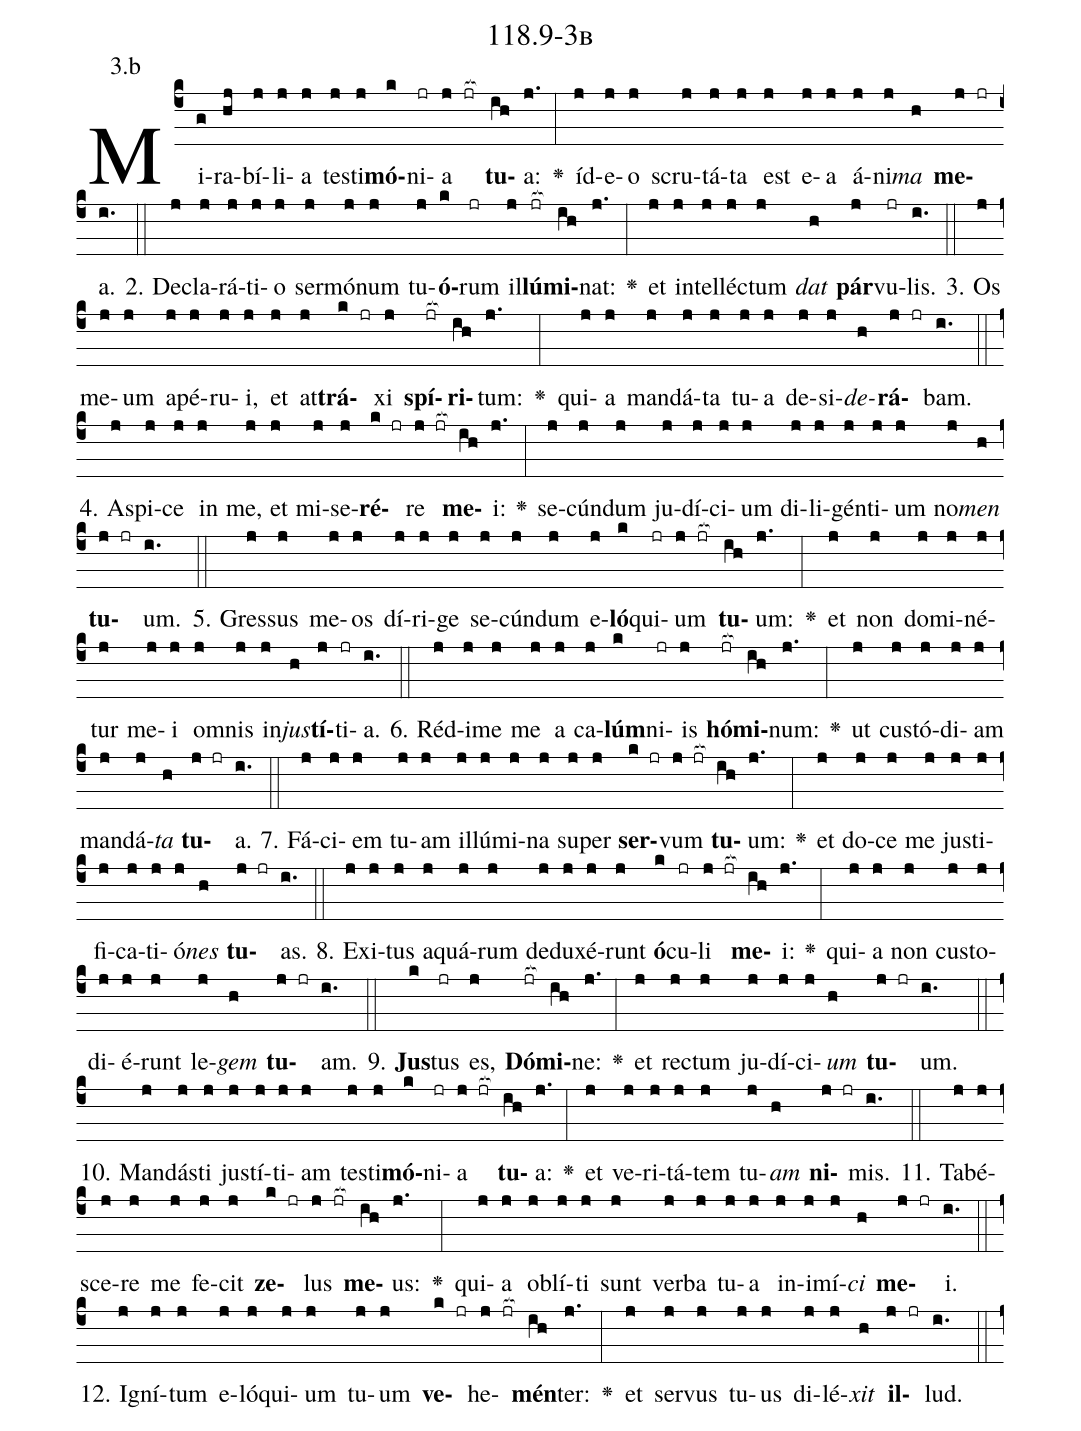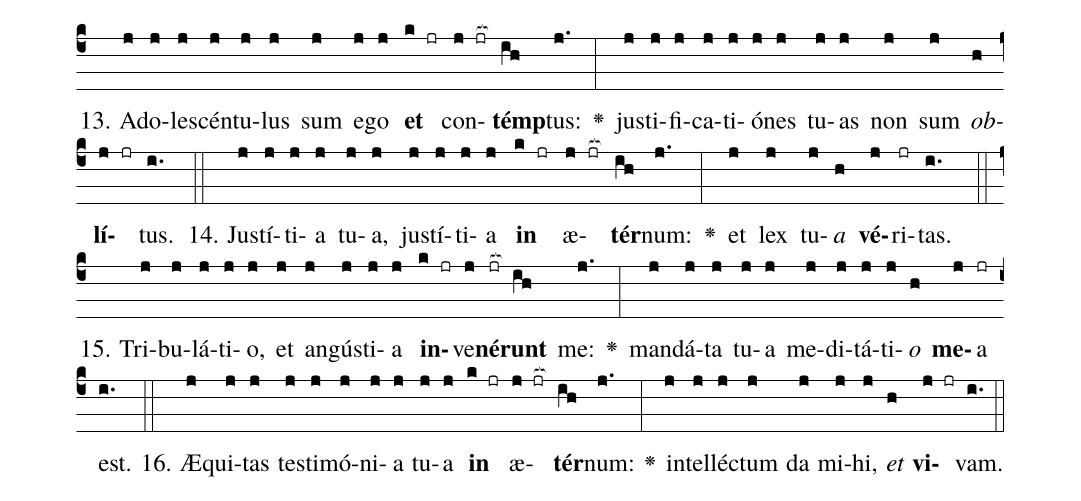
name: 118.9-3b;
annotation: 3.b;
%%
(c4)Mi(g)ra(hj)bí(j)li(j)a(j) tes(j)ti(j)<b>mó</b>(k)ni(jr)a(j jr[ocb:1{]) <b>tu</b>(ih[ocb:0}])a:(j.) <v>\greheightstar</v>(:) íd(j)e(j)o(j) scru(j)tá(j)ta(j) est(j) e(j)a(j) á(j)ni(j)<i>ma</i>(h) <b>me</b>(j jr)a.(i.) (::)
2. De(j)cla(j)rá(j)ti(j)o(j) ser(j)mó(j)num(j) tu(j)<b>ó</b>(k)rum(jr) il(j)<b>lú</b>(jr[ocb:1{])<b>mi</b>(ih[ocb:0}])nat:(j.) <v>\greheightstar</v>(:) et(j) in(j)tel(j)léc(j)tum(j) <i>dat</i>(h) <b>pár</b>(j)vu(jr)lis.(i.) (::)
3. Os(j) me(j)um(j) a(j)pé(j)ru(j)i,(j) et(j) at(j)<b>trá</b>(k jr)xi(j) <b>spí</b>(jr[ocb:1{])<b>ri</b>(ih[ocb:0}])tum:(j.) <v>\greheightstar</v>(:) qui(j)a(j) man(j)dá(j)ta(j) tu(j)a(j) de(j)si(j)<i>de</i>(h)<b>rá</b>(j jr)bam.(i.) (::)
4. A(j)spi(j)ce(j) in(j) me,(j) et(j) mi(j)se(j)<b>ré</b>(k jr)re(j jr[ocb:1{]) <b>me</b>(ih[ocb:0}])i:(j.) <v>\greheightstar</v>(:) se(j)cún(j)dum(j) ju(j)dí(j)ci(j)um(j) di(j)li(j)gén(j)ti(j)um(j) no(j)<i>men</i>(h) <b>tu</b>(j jr)um.(i.) (::)
5. Gres(j)sus(j) me(j)os(j) dí(j)ri(j)ge(j) se(j)cún(j)dum(j) e(j)<b>ló</b>(k)qui(jr)um(j jr[ocb:1{]) <b>tu</b>(ih[ocb:0}])um:(j.) <v>\greheightstar</v>(:) et(j) non(j) do(j)mi(j)né(j)tur(j) me(j)i(j) om(j)nis(j) in(j)<i>jus</i>(h)<b>tí</b>(j)ti(jr)a.(i.) (::)
6. Réd(j)i(j)me(j) me(j) a(j) ca(j)<b>lúm</b>(k)ni(jr)is(j) <b>hó</b>(jr[ocb:1{])<b>mi</b>(ih[ocb:0}])num:(j.) <v>\greheightstar</v>(:) ut(j) cus(j)tó(j)di(j)am(j) man(j)dá(j)<i>ta</i>(h) <b>tu</b>(j jr)a.(i.) (::)
7. Fá(j)ci(j)em(j) tu(j)am(j) il(j)lú(j)mi(j)na(j) su(j)per(j) <b>ser</b>(k jr)vum(j jr[ocb:1{]) <b>tu</b>(ih[ocb:0}])um:(j.) <v>\greheightstar</v>(:) et(j) do(j)ce(j) me(j) jus(j)ti(j)fi(j)ca(j)ti(j)ó(j)<i>nes</i>(h) <b>tu</b>(j jr)as.(i.) (::)
8. Ex(j)i(j)tus(j) a(j)quá(j)rum(j) de(j)du(j)xé(j)runt(j) <b>ó</b>(k)cu(jr)li(j jr[ocb:1{]) <b>me</b>(ih[ocb:0}])i:(j.) <v>\greheightstar</v>(:) qui(j)a(j) non(j) cus(j)to(j)di(j)é(j)runt(j) le(j)<i>gem</i>(h) <b>tu</b>(j jr)am.(i.) (::)
9. <b>Jus</b>(k)tus(jr) es,(j) <b>Dó</b>(jr[ocb:1{])<b>mi</b>(ih[ocb:0}])ne:(j.) <v>\greheightstar</v>(:) et(j) rec(j)tum(j) ju(j)dí(j)ci(j)<i>um</i>(h) <b>tu</b>(j jr)um.(i.) (::)
10. Man(j)dás(j)ti(j) jus(j)tí(j)ti(j)am(j) tes(j)ti(j)<b>mó</b>(k)ni(jr)a(j jr[ocb:1{]) <b>tu</b>(ih[ocb:0}])a:(j.) <v>\greheightstar</v>(:) et(j) ve(j)ri(j)tá(j)tem(j) tu(j)<i>am</i>(h) <b>ni</b>(j jr)mis.(i.) (::)
11. Ta(j)bé(j)sce(j)re(j) me(j) fe(j)cit(j) <b>ze</b>(k jr)lus(j jr[ocb:1{]) <b>me</b>(ih[ocb:0}])us:(j.) <v>\greheightstar</v>(:) qui(j)a(j) ob(j)lí(j)ti(j) sunt(j) ver(j)ba(j) tu(j)a(j) in(j)i(j)mí(j)<i>ci</i>(h) <b>me</b>(j jr)i.(i.) (::)
12. I(j)gní(j)tum(j) e(j)ló(j)qui(j)um(j) tu(j)um(j) <b>ve</b>(k jr)he(j jr[ocb:1{])<b>mén</b>(ih[ocb:0}])ter:(j.) <v>\greheightstar</v>(:) et(j) ser(j)vus(j) tu(j)us(j) di(j)lé(j)<i>xit</i>(h) <b>il</b>(j jr)lud.(i.) (::)
13. Ad(j)o(j)le(j)scén(j)tu(j)lus(j) sum(j) e(j)go(j) <b>et</b>(k jr) con(j jr[ocb:1{])<b>témp</b>(ih[ocb:0}])tus:(j.) <v>\greheightstar</v>(:) jus(j)ti(j)fi(j)ca(j)ti(j)ó(j)nes(j) tu(j)as(j) non(j) sum(j) <i>ob</i>(h)<b>lí</b>(j jr)tus.(i.) (::)
14. Jus(j)tí(j)ti(j)a(j) tu(j)a,(j) jus(j)tí(j)ti(j)a(j) <b>in</b>(k jr) æ(j jr[ocb:1{])<b>tér</b>(ih[ocb:0}])num:(j.) <v>\greheightstar</v>(:) et(j) lex(j) tu(j)<i>a</i>(h) <b>vé</b>(j)ri(jr)tas.(i.) (::)
15. Tri(j)bu(j)lá(j)ti(j)o,(j) et(j) an(j)gús(j)ti(j)a(j) <b>in</b>(k jr)ve(j)<b>né</b>(jr[ocb:1{])<b>runt</b>(ih[ocb:0}]) me:(j.) <v>\greheightstar</v>(:) man(j)dá(j)ta(j) tu(j)a(j) me(j)di(j)tá(j)ti(j)<i>o</i>(h) <b>me</b>(j)a(jr) est.(i.) (::)
16. Æ(j)qui(j)tas(j) tes(j)ti(j)mó(j)ni(j)a(j) tu(j)a(j) <b>in</b>(k jr) æ(j jr[ocb:1{])<b>tér</b>(ih[ocb:0}])num:(j.) <v>\greheightstar</v>(:) in(j)tel(j)léc(j)tum(j) da(j) mi(j)hi,(j) <i>et</i>(h) <b>vi</b>(j jr)vam.(i.) (::)
